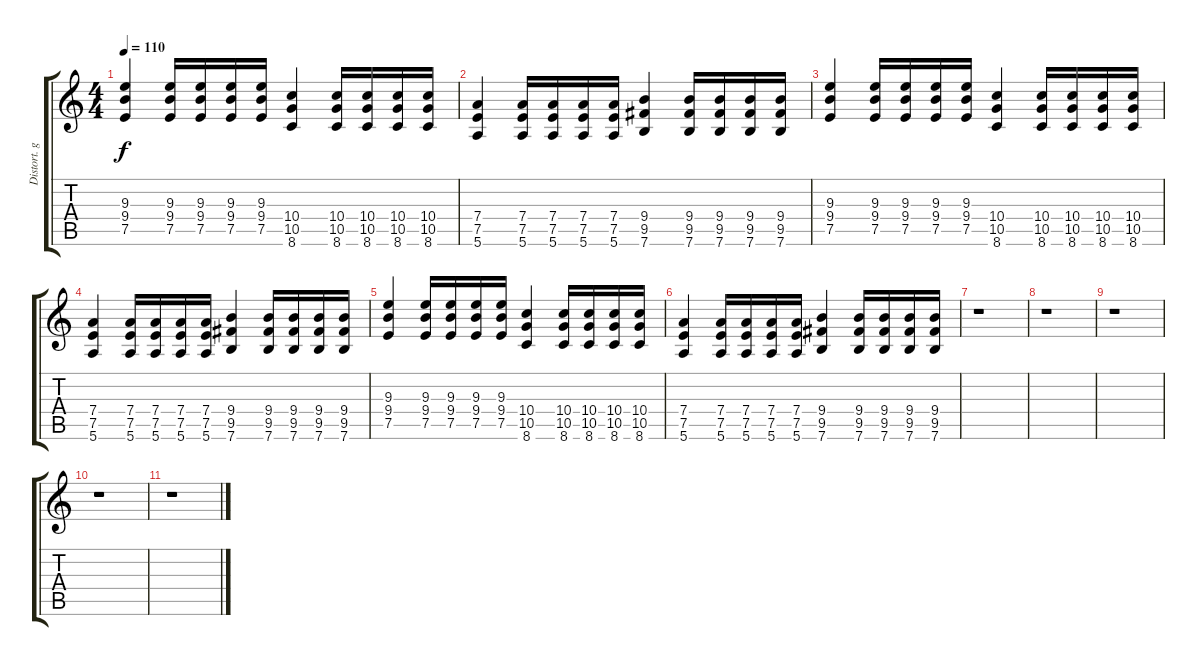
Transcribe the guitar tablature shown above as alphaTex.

\track ("Distort. guitar" "Distort. g") {instrument distortionguitar}
\staff {score tabs}
\tuning (E4 B3 G3 D3 A2 E2) {hide}
\ts (4 4)
\tempo 110
\clef g2
\ks c
(9.3 9.4 7.5).4{dy f} (9.3 9.4 7.5).16 (9.3 9.4 7.5).16 (9.3 9.4 7.5).16 (9.3 9.4 7.5).16 (10.4 10.5 8.6).4 (10.4 10.5 8.6).16 (10.4 10.5 8.6).16 (10.4 10.5 8.6).16 (10.4 10.5 8.6).16 |
(7.4 7.5 5.6).4 (7.4 7.5 5.6).16 (7.4 7.5 5.6).16 (7.4 7.5 5.6).16 (7.4 7.5 5.6).16 (9.4 9.5 7.6).4 (9.4 9.5 7.6).16 (9.4 9.5 7.6).16 (9.4 9.5 7.6).16 (9.4 9.5 7.6).16 |
(9.3 9.4 7.5).4 (9.3 9.4 7.5).16 (9.3 9.4 7.5).16 (9.3 9.4 7.5).16 (9.3 9.4 7.5).16 (10.4 10.5 8.6).4 (10.4 10.5 8.6).16 (10.4 10.5 8.6).16 (10.4 10.5 8.6).16 (10.4 10.5 8.6).16 |
(7.4 7.5 5.6).4 (7.4 7.5 5.6).16 (7.4 7.5 5.6).16 (7.4 7.5 5.6).16 (7.4 7.5 5.6).16 (9.4 9.5 7.6).4 (9.4 9.5 7.6).16 (9.4 9.5 7.6).16 (9.4 9.5 7.6).16 (9.4 9.5 7.6).16 |
(9.3 9.4 7.5).4 (9.3 9.4 7.5).16 (9.3 9.4 7.5).16 (9.3 9.4 7.5).16 (9.3 9.4 7.5).16 (10.4 10.5 8.6).4 (10.4 10.5 8.6).16 (10.4 10.5 8.6).16 (10.4 10.5 8.6).16 (10.4 10.5 8.6).16 |
(7.4 7.5 5.6).4 (7.4 7.5 5.6).16 (7.4 7.5 5.6).16 (7.4 7.5 5.6).16 (7.4 7.5 5.6).16 (9.4 9.5 7.6).4 (9.4 9.5 7.6).16 (9.4 9.5 7.6).16 (9.4 9.5 7.6).16 (9.4 9.5 7.6).16 |
r.1 |
r.1 |
r.1 |
r.1 |
r.1
